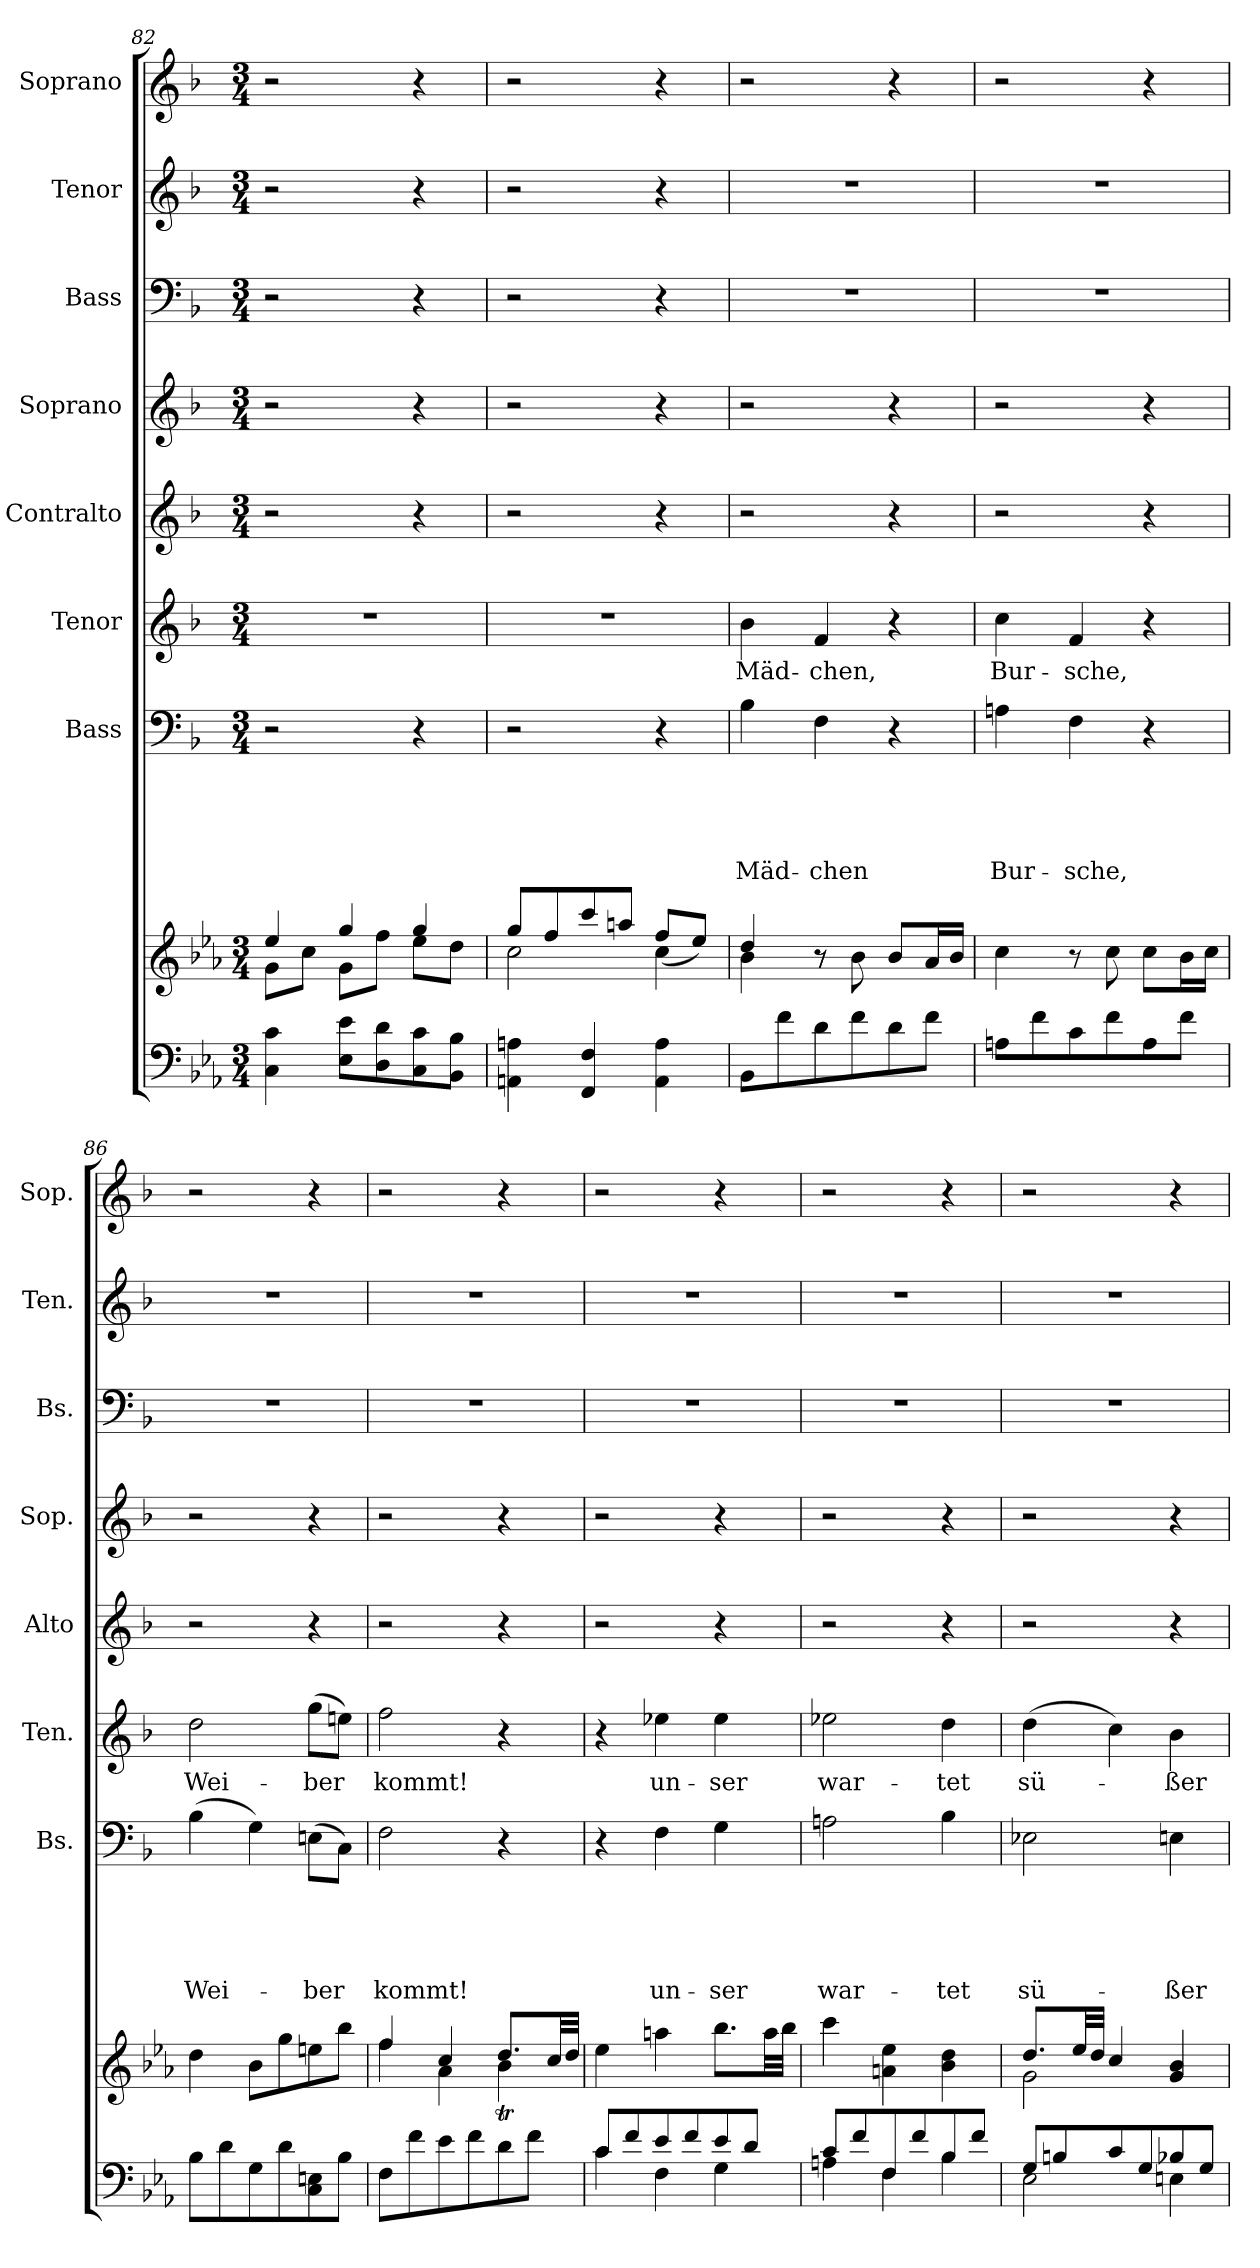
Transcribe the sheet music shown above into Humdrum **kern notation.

**kern	**kern	**kern	**text	**text	**text	**text	**text	**kern	**text	**kern	**kern	**kern	**kern	**kern
*part9	*part8	*part7	*part7	*part7	*part7	*part7	*part7	*part6	*part6	*part5	*part4	*part3	*part2	*part1
*staff9	*staff8	*staff7	*staff7	*staff7	*staff7	*staff7	*staff7	*staff6	*staff6	*staff5	*staff4	*staff3	*staff2	*staff1
*	*	*I"Bass	*	*	*	*	*	*I"Tenor	*	*I"Contralto	*I"Soprano	*I"Bass	*I"Tenor	*I"Soprano
*	*	*I'Bs.	*	*	*	*	*	*I'Ten.	*	*I'Alto	*I'Sop.	*I'Bs.	*I'Ten.	*I'Sop.
*clefF4	*clefG2	*clefF4	*	*	*	*	*	*clefG2	*	*clefG2	*clefG2	*clefF4	*clefG2	*clefG2
*	*	*	*	*	*	*	*	*ITrd7c12	*	*	*	*	*ITrd7c12	*
*k[b-e-a-]	*k[b-e-a-]	*k[b-]	*	*	*	*	*	*k[b-]	*	*k[b-]	*k[b-]	*k[b-]	*k[b-]	*k[b-]
*E-:	*E-:	*F:	*	*	*	*	*	*F:	*	*F:	*F:	*F:	*F:	*F:
*M3/4	*M3/4	*M3/4	*	*	*	*	*	*M3/4	*	*M3/4	*M3/4	*M3/4	*M3/4	*M3/4
=82	=82	=82	=82	=82	=82	=82	=82	=82	=82	=82	=82	=82	=82	=82
*^	*^	*	*	*	*	*	*	*	*	*	*	*	*	*
*	*	*	*^	*	*	*	*	*	*	*	*	*	*	*	*	*
*	*	*	*	*^	*	*	*	*	*	*	*	*	*	*	*	*	*
4C\ 4c\	2.ryy	2.ryy	2.ryy	4ee-/	8g\L	2r	.	.	.	.	.	2.r	.	2r	2r	2r	2r	2r
.	.	.	.	.	8cc\J	.	.	.	.	.	.	.	.	.	.	.	.	.
8E-\ 8e-\L	.	.	.	4gg/	8g\L	.	.	.	.	.	.	.	.	.	.	.	.	.
8D\ 8d\	.	.	.	.	8ff\J	.	.	.	.	.	.	.	.	.	.	.	.	.
8C\ 8c\	.	.	.	4gg/	8ee-\L	4r	.	.	.	.	.	.	.	4r	4r	4r	4r	4r
8BB-\ 8B-\J	.	.	.	.	8dd\J	.	.	.	.	.	.	.	.	.	.	.	.	.
=83	=83	=83	=83	=83	=83	=83	=83	=83	=83	=83	=83	=83	=83	=83	=83	=83	=83	=83
4AAn\ 4An\	2.ryy	2.ryy	2.ryy	2cc\	8gg/L	2r	.	.	.	.	.	2.r	.	2r	2r	2r	2r	2r
.	.	.	.	.	8ff/	.	.	.	.	.	.	.	.	.	.	.	.	.
4FF/ 4F/	.	.	.	.	8ccc/	.	.	.	.	.	.	.	.	.	.	.	.	.
.	.	.	.	.	8aan/J	.	.	.	.	.	.	.	.	.	.	.	.	.
4AA\ 4A\	.	.	.	4cc\	(>8ff/L	4r	.	.	.	.	.	.	.	4r	4r	4r	4r	4r
.	.	.	.	.	8ee-/J)	.	.	.	.	.	.	.	.	.	.	.	.	.
=84	=84	=84	=84	=84	=84	=84	=84	=84	=84	=84	=84	=84	=84	=84	=84	=84	=84	=84
!	!	!	!	!	!	!	!	!	!	!	!LO:LY:b	!	!LO:LY:b	!	!	!	!	!
8BB-\L	2.ryy	2.ryy	2.ryy	4dd/	4b-\	4B-\	.	.	.	.	Mäd-	4B-\	Mäd-	2r	2r	2.r	2.r	2r
8f\	.	.	.	.	.	.	.	.	.	.	.	.	.	.	.	.	.	.
!	!	!	!	!	!	!	!	!	!	!	!LO:LY:b	!	!LO:LY:b	!	!	!	!	!
8d\	.	.	.	8r	8r	4F\	.	.	.	.	-chen	4F/	-chen,	.	.	.	.	.
8f\	.	.	.	4.ryy	8b-\	.	.	.	.	.	.	.	.	.	.	.	.	.
8d\	.	.	.	.	8b-/L	4r	.	.	.	.	.	4r	.	4r	4r	.	.	4r
8f\J	.	.	.	.	16a-/L	.	.	.	.	.	.	.	.	.	.	.	.	.
.	.	.	.	.	16b-/JJ	.	.	.	.	.	.	.	.	.	.	.	.	.
!!LO:PB:g=z
=85	=85	=85	=85	=85	=85	=85	=85	=85	=85	=85	=85	=85	=85	=85	=85	=85	=85	=85
!	!	!	!	!	!	!	!	!	!	!	!LO:LY:b	!	!LO:LY:b	!	!	!	!	!
8An\L	2.ryy	2.ryy	2.ryy	2.ryy	4cc\	4An\	.	.	.	.	Bur-	4c\	Bur-	2r	2r	2.r	2.r	2r
8f\	.	.	.	.	.	.	.	.	.	.	.	.	.	.	.	.	.	.
!	!	!	!	!	!	!	!	!	!	!	!LO:LY:b	!	!LO:LY:b	!	!	!	!	!
8c\	.	.	.	.	8r	4F\	.	.	.	.	-sche,	4F/	-sche,	.	.	.	.	.
8f\	.	.	.	.	8cc\	.	.	.	.	.	.	.	.	.	.	.	.	.
8A\	.	.	.	.	8cc\L	4r	.	.	.	.	.	4r	.	4r	4r	.	.	4r
8f\J	.	.	.	.	16b-\L	.	.	.	.	.	.	.	.	.	.	.	.	.
.	.	.	.	.	16cc\JJ	.	.	.	.	.	.	.	.	.	.	.	.	.
=86	=86	=86	=86	=86	=86	=86	=86	=86	=86	=86	=86	=86	=86	=86	=86	=86	=86	=86
!	!	!	!	!	!	!	!	!	!	!	!LO:LY:b	!	!LO:LY:b	!	!	!	!	!
8B-\L	2.ryy	2.ryy	2.ryy	2.ryy	4dd\	(>4B-\	.	.	.	.	Wei-	2d\	Wei-	2r	2r	2.r	2.r	2r
8d\	.	.	.	.	.	.	.	.	.	.	.	.	.	.	.	.	.	.
8G\	.	.	.	.	8b-\L	4G\)	.	.	.	.	.	.	.	.	.	.	.	.
8d\	.	.	.	.	8gg\	.	.	.	.	.	.	.	.	.	.	.	.	.
!	!	!	!	!	!	!	!	!	!	!	!LO:LY:b	!	!LO:LY:b	!	!	!	!	!
8C\ 8En\	.	.	.	.	8een\	(>8En\L	.	.	.	.	-ber	(>8g\L	-ber	4r	4r	.	.	4r
8B-\J	.	.	.	.	8bb-\J	8C\J)	.	.	.	.	.	8en\J)	.	.	.	.	.	.
=87	=87	=87	=87	=87	=87	=87	=87	=87	=87	=87	=87	=87	=87	=87	=87	=87	=87	=87
!	!	!	!	!	!	!	!	!	!	!	!LO:LY:b	!	!LO:LY:b	!	!	!	!	!
8F\L	2.ryy	2.ryy	2.ryy	4ff/	4ff\	2F\	.	.	.	.	kommt!	2f\	kommt!	2r	2r	2.r	2.r	2r
8f\	.	.	.	.	.	.	.	.	.	.	.	.	.	.	.	.	.	.
8e-i\	.	.	.	4cc/	4a-\	.	.	.	.	.	.	.	.	.	.	.	.	.
8f\	.	.	.	.	.	.	.	.	.	.	.	.	.	.	.	.	.	.
8d\	.	.	.	4b-\	8.ddt/L	4r	.	.	.	.	.	4r	.	4r	4r	.	.	4r
8f\J	.	.	.	.	.	.	.	.	.	.	.	.	.	.	.	.	.	.
.	.	.	.	.	32cc/LL	.	.	.	.	.	.	.	.	.	.	.	.	.
.	.	.	.	.	32dd/JJJ	.	.	.	.	.	.	.	.	.	.	.	.	.
=88	=88	=88	=88	=88	=88	=88	=88	=88	=88	=88	=88	=88	=88	=88	=88	=88	=88	=88
8c/L	4c\	2.ryy	2.ryy	2.ryy	4ee-\	4r	.	.	.	.	.	4r	.	2r	2r	2.r	2.r	2r
8f/	.	.	.	.	.	.	.	.	.	.	.	.	.	.	.	.	.	.
!	!	!	!	!	!	!	!	!	!	!	!LO:LY:b	!	!LO:LY:b	!	!	!	!	!
8e-/	4F\	.	.	.	4aan\	4F\	.	.	.	.	un-	4e-\	un-	.	.	.	.	.
8f/	.	.	.	.	.	.	.	.	.	.	.	.	.	.	.	.	.	.
!	!	!	!	!	!	!	!	!	!	!	!LO:LY:b	!	!LO:LY:b	!	!	!	!	!
8e-/	4G\	.	.	.	8.bb-\L	4G\	.	.	.	.	-ser	4e-\	-ser	4r	4r	.	.	4r
8d/J	.	.	.	.	.	.	.	.	.	.	.	.	.	.	.	.	.	.
.	.	.	.	.	32aa\LL	.	.	.	.	.	.	.	.	.	.	.	.	.
.	.	.	.	.	32bb-\JJJ	.	.	.	.	.	.	.	.	.	.	.	.	.
=89	=89	=89	=89	=89	=89	=89	=89	=89	=89	=89	=89	=89	=89	=89	=89	=89	=89	=89
!	!	!	!	!	!	!	!	!	!	!	!LO:LY:b	!	!LO:LY:b	!	!	!	!	!
8c/L	4An\	2.ryy	2.ryy	2.ryy	4ccc\	2An\	.	.	.	.	war-	2e-\	war-	2r	2r	2.r	2.r	2r
8f/	.	.	.	.	.	.	.	.	.	.	.	.	.	.	.	.	.	.
8F/	4F\	.	.	.	4an\ 4ee-\	.	.	.	.	.	.	.	.	.	.	.	.	.
8f/	.	.	.	.	.	.	.	.	.	.	.	.	.	.	.	.	.	.
!	!	!	!	!	!	!	!	!	!	!	!LO:LY:b	!	!LO:LY:b	!	!	!	!	!
8B-/	4B-\	.	.	.	4b-\ 4dd\	4B-\	.	.	.	.	-tet	4d\	-tet	4r	4r	.	.	4r
8f/J	.	.	.	.	.	.	.	.	.	.	.	.	.	.	.	.	.	.
!!LO:PB:g=z
=90	=90	=90	=90	=90	=90	=90	=90	=90	=90	=90	=90	=90	=90	=90	=90	=90	=90	=90
!	!	!	!	!	!	!	!	!	!	!	!LO:LY:b	!	!LO:LY:b	!	!	!	!	!
8G/L	2E-\	2.ryy	2.ryy	2g\	8.dd/L	2E-\	.	.	.	.	sü-	(>4d\	sü-	2r	2r	2.r	2.r	2r
8Bn/	.	.	.	.	.	.	.	.	.	.	.	.	.	.	.	.	.	.
.	.	.	.	.	32ee-/LL	.	.	.	.	.	.	.	.	.	.	.	.	.
.	.	.	.	.	32dd/JJJ	.	.	.	.	.	.	.	.	.	.	.	.	.
8c/	.	.	.	.	4cc/	.	.	.	.	.	.	4c\)	.	.	.	.	.	.
8G/	.	.	.	.	.	.	.	.	.	.	.	.	.	.	.	.	.	.
!	!	!	!	!	!	!	!	!	!	!	!LO:LY:b	!	!LO:LY:b	!	!	!	!	!
8B-X/	4En\	.	.	4ryy	4g/ 4b-/	4En\	.	.	.	.	-ßer	4B-\	-ßer	4r	4r	.	.	4r
8G/J	.	.	.	.	.	.	.	.	.	.	.	.	.	.	.	.	.	.
*v	*v	*	*	*	*	*	*	*	*	*	*	*	*	*	*	*	*	*
*	*v	*v	*v	*v	*	*	*	*	*	*	*	*	*	*	*	*	*
=	=	=	=	=	=	=	=	=	=	=	=	=	=	=
*-	*-	*-	*-	*-	*-	*-	*-	*-	*-	*-	*-	*-	*-	*-
